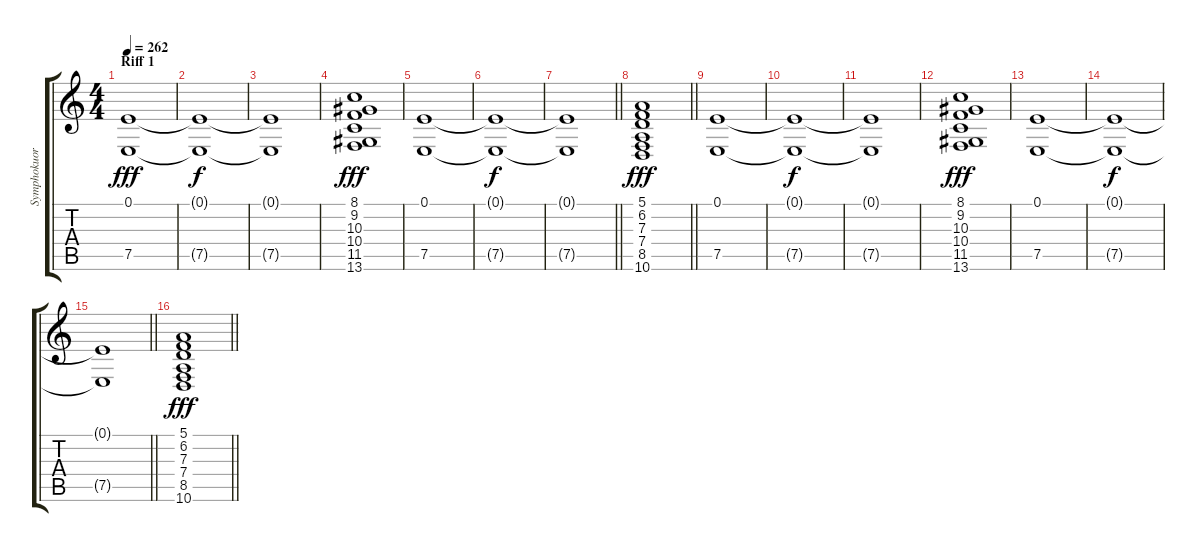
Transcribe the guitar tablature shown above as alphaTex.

\track ("Symphokuoro" "Symphokuor") {instrument synthvoice}
\staff {score tabs}
\tuning (E4 B3 G3 D3 A2 E2) {hide}
\ts (4 4)
\section ("" "Riff 1")
\tempo 262
\clef g2
\ks c
(0.1 7.5).1{dy fff} |
(0.1{t} 7.5{t}).1{dy f} |
(0.1{t} 7.5{t}).1 |
(8.1 9.2 10.3 10.4 11.5 13.6).1{dy fff} |
(0.1 7.5).1 |
(0.1{t} 7.5{t}).1{dy f} |
\barLineRight lightlight
(0.1{t} 7.5{t}).1 |
\barLineRight lightlight
(5.1 6.2 7.3 7.4 8.5 10.6).1{dy fff} |
(0.1 7.5).1 |
(0.1{t} 7.5{t}).1{dy f} |
(0.1{t} 7.5{t}).1 |
(8.1 9.2 10.3 10.4 11.5 13.6).1{dy fff} |
(0.1 7.5).1 |
(0.1{t} 7.5{t}).1{dy f} |
\barLineRight lightlight
(0.1{t} 7.5{t}).1 |
\barLineRight lightlight
(5.1 6.2 7.3 7.4 8.5 10.6).1{dy fff}
